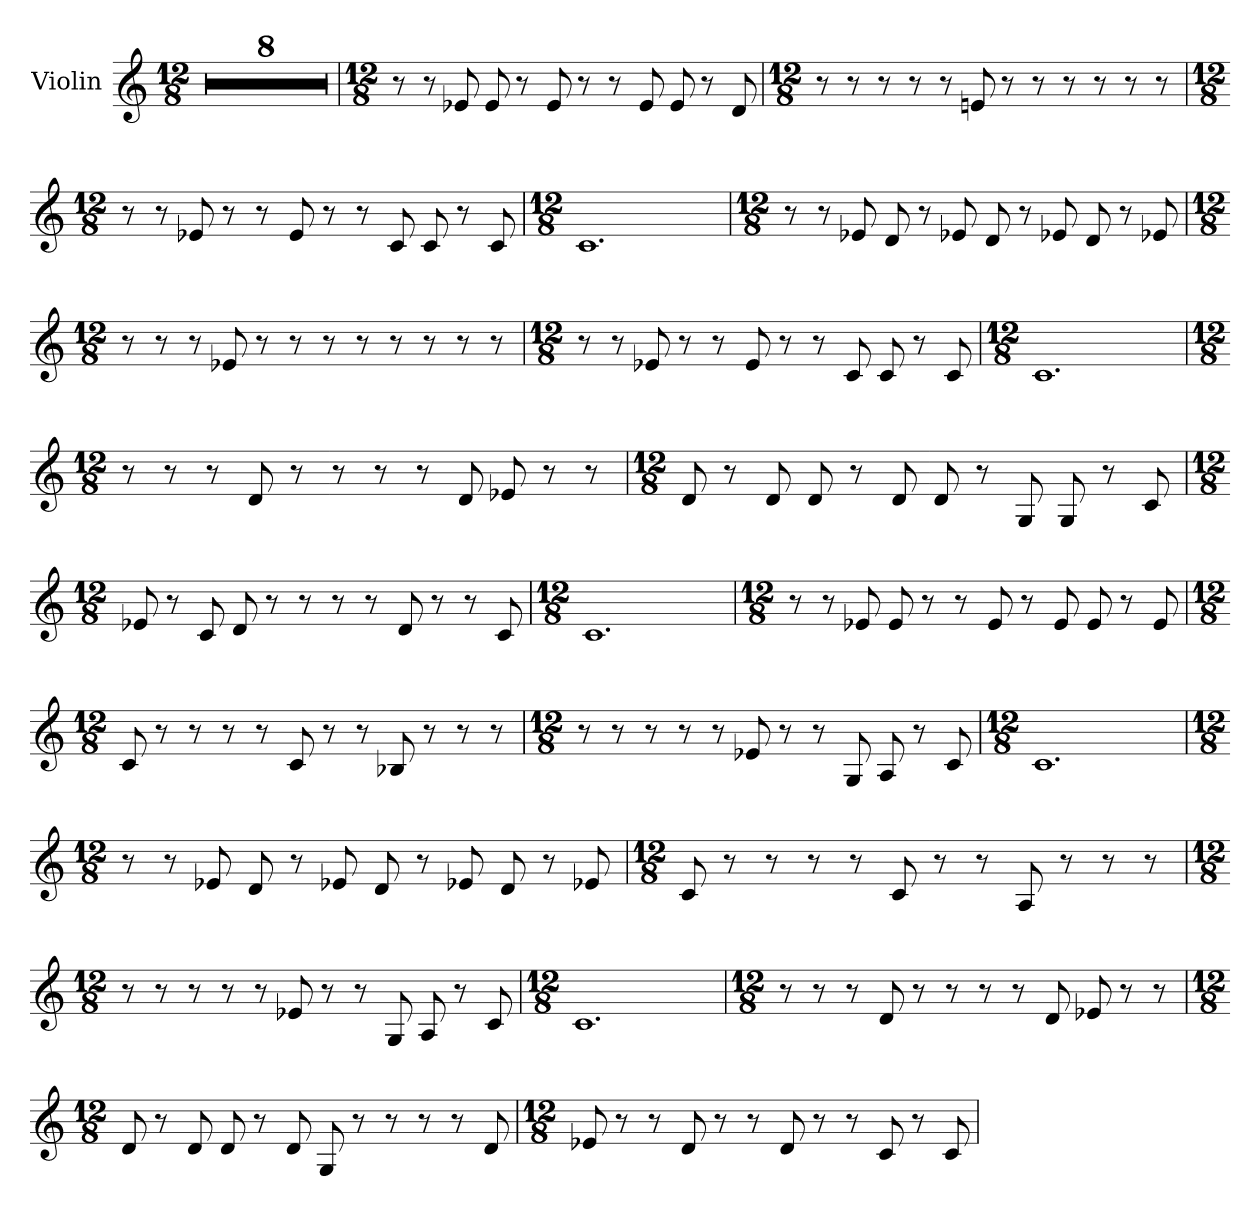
**kern
*part1
*staff1
*I"Violin
*I'Vln
*M12/8
=
1.r
=
*M12/8
1.r
=
*M12/8
1.r
=
*M12/8
1.r
=
*M12/8
1.r
=
*M12/8
1.r
=
*M12/8
1.r
=
*M12/8
1.r
=
*M12/8
8r
8r
8e-X
8e-
8r
8e-
8r
8r
8e-
8e-
8r
8d
=
*M12/8
8r
8r
8r
8r
8r
8en
8r
8r
8r
8r
8r
8r
=
*M12/8
8r
8r
8e-X
8r
8r
8e-
8r
8r
8c
8c
8r
8c
=
*M12/8
1.c
=
*M12/8
8r
8r
8e-X
8d
8r
8e-X
8d
8r
8e-X
8d
8r
8e-X
=
*M12/8
8r
8r
8r
8e-X
8r
8r
8r
8r
8r
8r
8r
8r
=
*M12/8
8r
8r
8e-X
8r
8r
8e-
8r
8r
8c
8c
8r
8c
=
*M12/8
1.c
=
*M12/8
8r
8r
8r
8d
8r
8r
8r
8r
8d
8e-X
8r
8r
=
*M12/8
8d
8r
8d
8d
8r
8d
8d
8r
8G
8G
8r
8c
=
*M12/8
8e-X
8r
8c
8d
8r
8r
8r
8r
8d
8r
8r
8c
=
*M12/8
1.c
=
*M12/8
8r
8r
8e-X
8e-
8r
8r
8e-
8r
8e-
8e-
8r
8e-
=
*M12/8
8c
8r
8r
8r
8r
8c
8r
8r
8B-X
8r
8r
8r
=
*M12/8
8r
8r
8r
8r
8r
8e-X
8r
8r
8G
8A
8r
8c
=
*M12/8
1.c
=
*M12/8
8r
8r
8e-X
8d
8r
8e-X
8d
8r
8e-X
8d
8r
8e-X
=
*M12/8
8c
8r
8r
8r
8r
8c
8r
8r
8A
8r
8r
8r
=
*M12/8
8r
8r
8r
8r
8r
8e-X
8r
8r
8G
8A
8r
8c
=
*M12/8
1.c
=
*M12/8
8r
8r
8r
8d
8r
8r
8r
8r
8d
8e-X
8r
8r
=
*M12/8
8d
8r
8d
8d
8r
8d
8G
8r
8r
8r
8r
8d
=
*M12/8
8e-X
8r
8r
8d
8r
8r
8d
8r
8r
8c
8r
8c
=
*-
